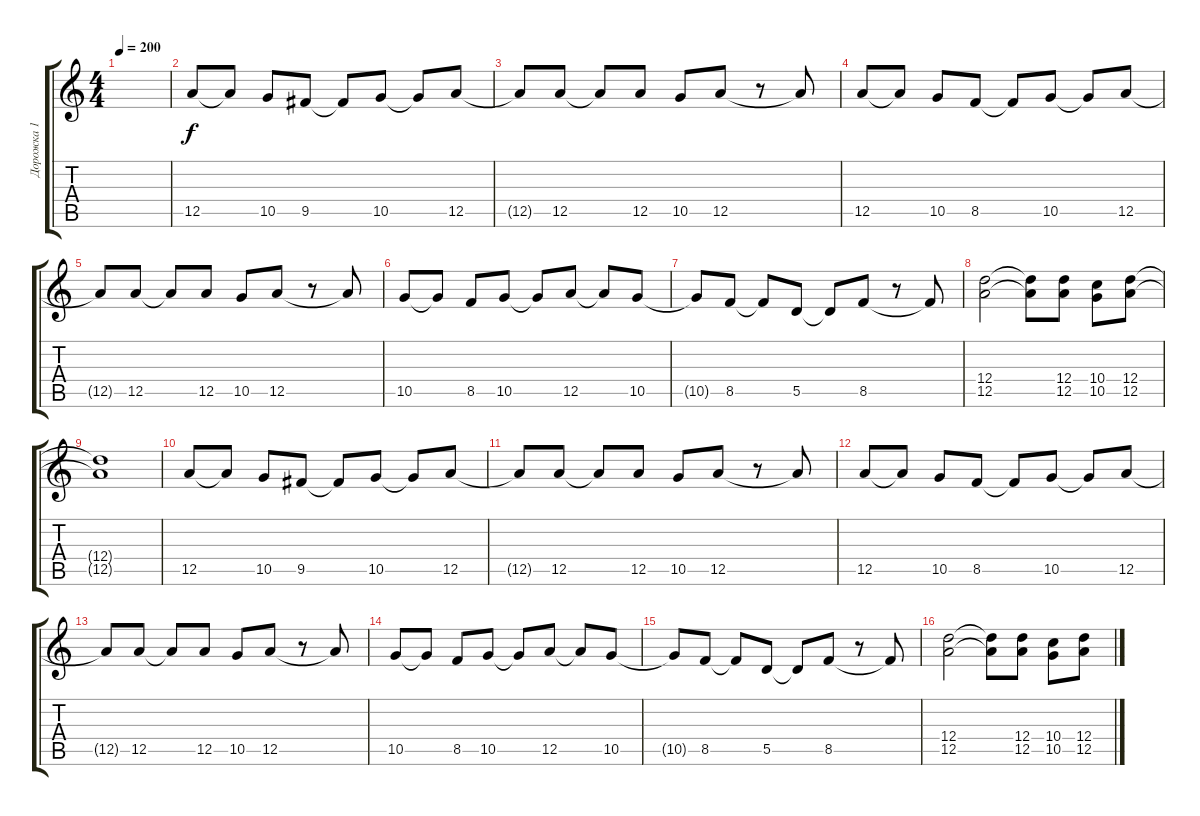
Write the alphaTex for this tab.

\track ("Дорожка 1" "Дорожка 1") {instrument distortionguitar}
\staff {score tabs}
\tuning (E4 B3 G3 D3 A2 D2) {hide}
\ts (4 4)
\tempo 200
\clef g2
\ks c
|
12.5.8 12.5{t}.8 10.5.8 9.5.8 9.5{t}.8 10.5.8 10.5{t}.8 12.5.8 |
12.5{t}.8 12.5.8 12.5{t}.8 12.5.8 10.5.8 12.5.8 r.8 12.5{t}.8 |
12.5.8 12.5{t}.8 10.5.8 8.5.8 8.5{t}.8 10.5.8 10.5{t}.8 12.5.8 |
12.5{t}.8 12.5.8 12.5{t}.8 12.5.8 10.5.8 12.5.8 r.8 12.5{t}.8 |
10.5.8 10.5{t}.8 8.5.8 10.5.8 10.5{t}.8 12.5.8 12.5{t}.8 10.5.8 |
10.5{t}.8 8.5.8 8.5{t}.8 5.5.8 5.5{t}.8 8.5.8 r.8 8.5{t}.8 |
(12.4 12.5).2 (12.4{t} 12.5{t}).8 (12.4 12.5).8 (10.4 10.5).8 (12.4 12.5).8 |
(12.4{t} 12.5{t}).1 |
12.5.8 12.5{t}.8 10.5.8 9.5.8 9.5{t}.8 10.5.8 10.5{t}.8 12.5.8 |
12.5{t}.8 12.5.8 12.5{t}.8 12.5.8 10.5.8 12.5.8 r.8 12.5{t}.8 |
12.5.8 12.5{t}.8 10.5.8 8.5.8 8.5{t}.8 10.5.8 10.5{t}.8 12.5.8 |
12.5{t}.8 12.5.8 12.5{t}.8 12.5.8 10.5.8 12.5.8 r.8 12.5{t}.8 |
10.5.8 10.5{t}.8 8.5.8 10.5.8 10.5{t}.8 12.5.8 12.5{t}.8 10.5.8 |
10.5{t}.8 8.5.8 8.5{t}.8 5.5.8 5.5{t}.8 8.5.8 r.8 8.5{t}.8 |
(12.4 12.5).2 (12.4{t} 12.5{t}).8 (12.4 12.5).8 (10.4 10.5).8 (12.4 12.5).8
